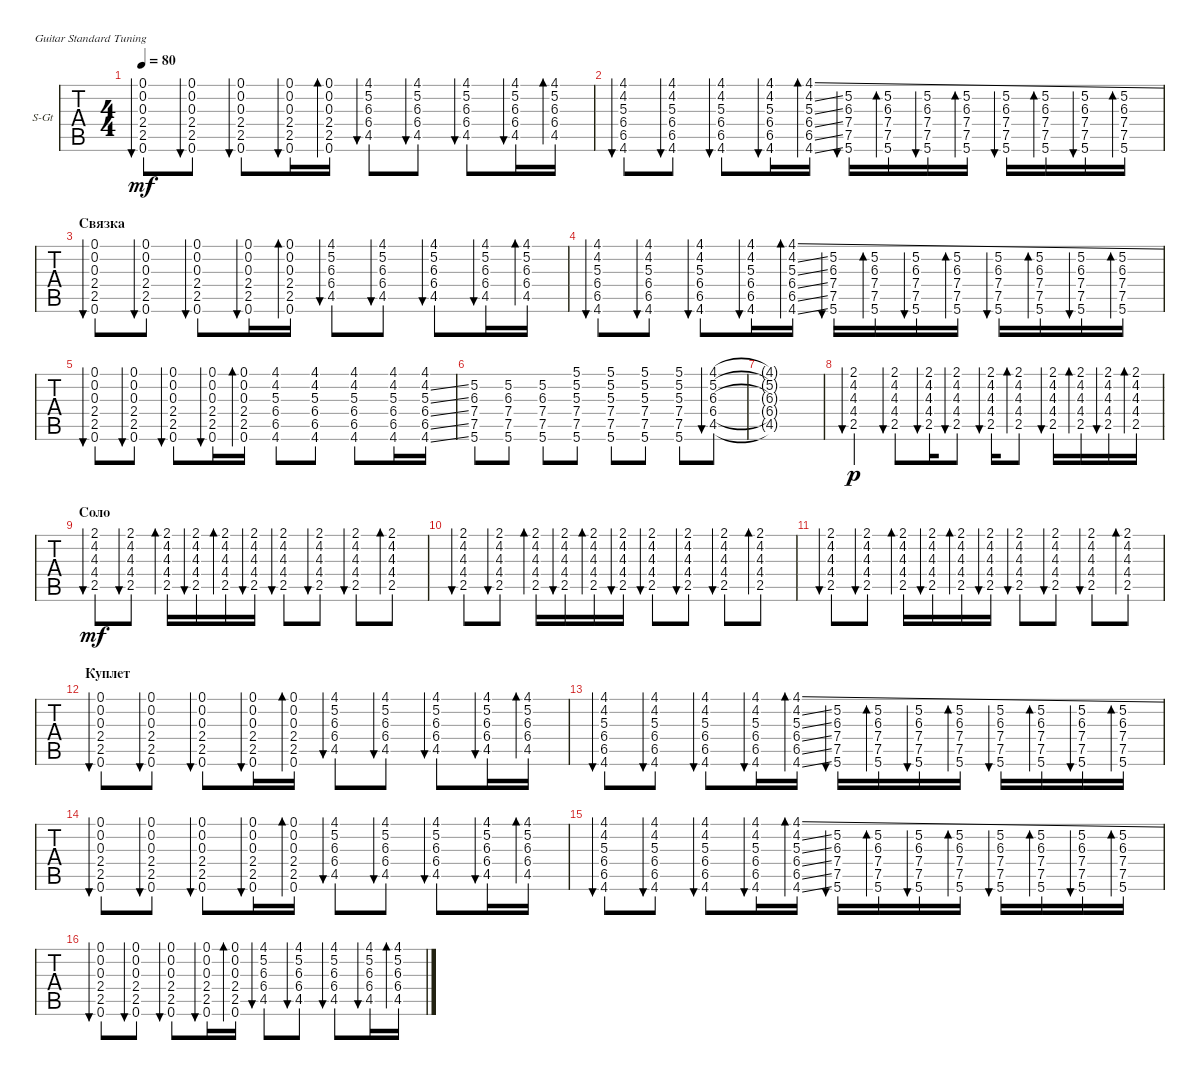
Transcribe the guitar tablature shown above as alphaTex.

\defaultSystemsLayout 4
\bracketExtendMode groupsimilarinstruments
\firstSystemTrackNameOrientation horizontal
\otherSystemsTrackNameOrientation horizontal
\track ("Acoustic Guitar" "S-Gt") {instrument acousticguitarsteel}
\staff {tabs}
\tuning (E4 B3 G3 D3 A2 E2)
\ts (4 4)
\tempo 80
\clef g2
\ks c
(0.6 2.5 2.4 0.3 0.2 0.1).8{bu 30 dy mf} (0.6 2.5 2.4 0.3 0.2 0.1).8{bu 30} (0.6 2.5 2.4 0.3 0.2 0.1).8{bu 30} (0.6 2.5 2.4 0.3 0.2 0.1).16{bu 30} (0.6 2.5 2.4 0.3 0.2 0.1).16{bd 30} (4.5 6.4 6.3 5.2 4.1).8{bu 30} (4.5 6.4 6.3 5.2 4.1).8{bu 30} (4.5 6.4 6.3 5.2 4.1).8{bu 30} (4.5 6.4 6.3 5.2 4.1).16{bu 30} (4.5 6.4 6.3 5.2 4.1).16{bd 30} |
(4.6 6.5 6.4 5.3 4.2 4.1).8{bu 30} (4.6 6.5 6.4 5.3 4.2 4.1).8{bu 30} (4.6 6.5 6.4 5.3 4.2 4.1).8{bu 30} (4.6 6.5 6.4 5.3 4.2 4.1).16{bu 30} (4.6{ss} 6.5{ss} 6.4{ss} 5.3{ss} 4.2{ss} 4.1{ss}).16{bd 30} (5.6 7.5 7.4 6.3 5.2).16{bu 30} (5.6 7.5 7.4 6.3 5.2).16{bd 30} (5.6 7.5 7.4 6.3 5.2).16{bu 30} (5.6 7.5 7.4 6.3 5.2).16{bd 30} (5.6 7.5 7.4 6.3 5.2).16{bu 30} (5.6 7.5 7.4 6.3 5.2).16{bd 30} (5.6 7.5 7.4 6.3 5.2).16{bu 30} (5.6 7.5 7.4 6.3 5.2).16{bd 30} |
\section ("" "Связка")
(0.6 2.5 2.4 0.3 0.2 0.1).8{bu 30} (0.6 2.5 2.4 0.3 0.2 0.1).8{bu 30} (0.6 2.5 2.4 0.3 0.2 0.1).8{bu 30} (0.6 2.5 2.4 0.3 0.2 0.1).16{bu 30} (0.6 2.5 2.4 0.3 0.2 0.1).16{bd 30} (4.5 6.4 6.3 5.2 4.1).8{bu 30} (4.5 6.4 6.3 5.2 4.1).8{bu 30} (4.5 6.4 6.3 5.2 4.1).8{bu 30} (4.5 6.4 6.3 5.2 4.1).16{bu 30} (4.5 6.4 6.3 5.2 4.1).16{bd 30} |
(4.6 6.5 6.4 5.3 4.2 4.1).8{bu 30} (4.6 6.5 6.4 5.3 4.2 4.1).8{bu 30} (4.6 6.5 6.4 5.3 4.2 4.1).8{bu 30} (4.6 6.5 6.4 5.3 4.2 4.1).16{bu 30} (4.6{ss} 6.5{ss} 6.4{ss} 5.3{ss} 4.2{ss} 4.1{ss}).16{bd 30} (5.6 7.5 7.4 6.3 5.2).16{bu 30} (5.6 7.5 7.4 6.3 5.2).16{bd 30} (5.6 7.5 7.4 6.3 5.2).16{bu 30} (5.6 7.5 7.4 6.3 5.2).16{bd 30} (5.6 7.5 7.4 6.3 5.2).16{bu 30} (5.6 7.5 7.4 6.3 5.2).16{bd 30} (5.6 7.5 7.4 6.3 5.2).16{bu 30} (5.6 7.5 7.4 6.3 5.2).16{bd 30} |
(0.6 2.5 2.4 0.3 0.2 0.1).8{bu 30} (0.6 2.5 2.4 0.3 0.2 0.1).8{bu 30} (0.6 2.5 2.4 0.3 0.2 0.1).8{bu 30} (0.6 2.5 2.4 0.3 0.2 0.1).16{bu 30} (0.6 2.5 2.4 0.3 0.2 0.1).16{bd 30} (4.6 6.5 6.4 5.3 4.2 4.1).8 (4.6 6.5 6.4 5.3 4.2 4.1).8 (4.6 6.5 6.4 5.3 4.2 4.1).8 (4.6 6.5 6.4 5.3 4.2 4.1).16 (4.6{ss} 6.5{ss} 6.4{ss} 5.3{ss} 4.2{ss} 4.1).16 |
(5.6 7.5 7.4 6.3 5.2).8 (5.6 7.5 7.4 6.3 5.2).8 (5.6 7.5 7.4 6.3 5.2).8 (5.6 7.5 7.4 5.3 5.2 5.1).8 (5.6 7.5 7.4 5.3 5.2 5.1).8 (5.6 7.5 7.4 5.3 5.2 5.1).8 (5.6 7.5 7.4 5.3 5.2 5.1).8 (4.5 6.4 6.3 5.2 4.1).8{bu 30} |
(4.5{t} 6.4{t} 6.3{t} 5.2{t} 4.1{t}).1 |
(2.5 4.4 4.3 4.2 2.1).4{bu 30 dy p} (2.5 4.4 4.3 4.2 2.1).8{bu 30} (2.5 4.4 4.3 4.2 2.1).16{bu 30} (2.5 4.4 4.3 4.2 2.1).8{bu 30} (2.5 4.4 4.3 4.2 2.1).16{bu 30} (2.5 4.4 4.3 4.2 2.1).8{bd 30} (2.5 4.4 4.3 4.2 2.1).16{bu 30} (2.5 4.4 4.3 4.2 2.1).16{bd 30} (2.5 4.4 4.3 4.2 2.1).16{bu 30} (2.5 4.4 4.3 4.2 2.1).16{bd 30} |
\section ("" "Соло")
(2.5 4.4 4.3 4.2 2.1).8{bu 30 dy mf} (2.5 4.4 4.3 4.2 2.1).8{bu 30} (2.5 4.4 4.3 4.2 2.1).16{bd 30} (2.5 4.4 4.3 4.2 2.1).16{bu 30} (2.5 4.4 4.3 4.2 2.1).16{bd 30} (2.5 4.4 4.3 4.2 2.1).16{bu 30} (2.5 4.4 4.3 4.2 2.1).8{bu 30} (2.5 4.4 4.3 4.2 2.1).8{bu 30} (2.5 4.4 4.3 4.2 2.1).8{bu 30} (2.5 4.4 4.3 4.2 2.1).8{bd 30} |
(2.5 4.4 4.3 4.2 2.1).8{bu 30} (2.5 4.4 4.3 4.2 2.1).8{bu 30} (2.5 4.4 4.3 4.2 2.1).16{bd 30} (2.5 4.4 4.3 4.2 2.1).16{bu 30} (2.5 4.4 4.3 4.2 2.1).16{bd 30} (2.5 4.4 4.3 4.2 2.1).16{bu 30} (2.5 4.4 4.3 4.2 2.1).8{bu 30} (2.5 4.4 4.3 4.2 2.1).8{bu 30} (2.5 4.4 4.3 4.2 2.1).8{bu 30} (2.5 4.4 4.3 4.2 2.1).8{bd 30} |
(2.5 4.4 4.3 4.2 2.1).8{bu 30} (2.5 4.4 4.3 4.2 2.1).8{bu 30} (2.5 4.4 4.3 4.2 2.1).16{bd 30} (2.5 4.4 4.3 4.2 2.1).16{bu 30} (2.5 4.4 4.3 4.2 2.1).16{bd 30} (2.5 4.4 4.3 4.2 2.1).16{bu 30} (2.5 4.4 4.3 4.2 2.1).8{bu 30} (2.5 4.4 4.3 4.2 2.1).8{bu 30} (2.5 4.4 4.3 4.2 2.1).8{bu 30} (2.5 4.4 4.3 4.2 2.1).8{bd 30} |
\section ("" "Куплет")
(0.6 2.5 2.4 0.3 0.2 0.1).8{bu 30} (0.6 2.5 2.4 0.3 0.2 0.1).8{bu 30} (0.6 2.5 2.4 0.3 0.2 0.1).8{bu 30} (0.6 2.5 2.4 0.3 0.2 0.1).16{bu 30} (0.6 2.5 2.4 0.3 0.2 0.1).16{bd 30} (4.5 6.4 6.3 5.2 4.1).8{bu 30} (4.5 6.4 6.3 5.2 4.1).8{bu 30} (4.5 6.4 6.3 5.2 4.1).8{bu 30} (4.5 6.4 6.3 5.2 4.1).16{bu 30} (4.5 6.4 6.3 5.2 4.1).16{bd 30} |
(4.6 6.5 6.4 5.3 4.2 4.1).8{bu 30} (4.6 6.5 6.4 5.3 4.2 4.1).8{bu 30} (4.6 6.5 6.4 5.3 4.2 4.1).8{bu 30} (4.6 6.5 6.4 5.3 4.2 4.1).16{bu 30} (4.6{ss} 6.5{ss} 6.4{ss} 5.3{ss} 4.2{ss} 4.1{ss}).16{bd 30} (5.6 7.5 7.4 6.3 5.2).16{bu 30} (5.6 7.5 7.4 6.3 5.2).16{bd 30} (5.6 7.5 7.4 6.3 5.2).16{bu 30} (5.6 7.5 7.4 6.3 5.2).16{bd 30} (5.6 7.5 7.4 6.3 5.2).16{bu 30} (5.6 7.5 7.4 6.3 5.2).16{bd 30} (5.6 7.5 7.4 6.3 5.2).16{bu 30} (5.6 7.5 7.4 6.3 5.2).16{bd 30} |
(0.6 2.5 2.4 0.3 0.2 0.1).8{bu 30} (0.6 2.5 2.4 0.3 0.2 0.1).8{bu 30} (0.6 2.5 2.4 0.3 0.2 0.1).8{bu 30} (0.6 2.5 2.4 0.3 0.2 0.1).16{bu 30} (0.6 2.5 2.4 0.3 0.2 0.1).16{bd 30} (4.5 6.4 6.3 5.2 4.1).8{bu 30} (4.5 6.4 6.3 5.2 4.1).8{bu 30} (4.5 6.4 6.3 5.2 4.1).8{bu 30} (4.5 6.4 6.3 5.2 4.1).16{bu 30} (4.5 6.4 6.3 5.2 4.1).16{bd 30} |
(4.6 6.5 6.4 5.3 4.2 4.1).8{bu 30} (4.6 6.5 6.4 5.3 4.2 4.1).8{bu 30} (4.6 6.5 6.4 5.3 4.2 4.1).8{bu 30} (4.6 6.5 6.4 5.3 4.2 4.1).16{bu 30} (4.6{ss} 6.5{ss} 6.4{ss} 5.3{ss} 4.2{ss} 4.1{ss}).16{bd 30} (5.6 7.5 7.4 6.3 5.2).16{bu 30} (5.6 7.5 7.4 6.3 5.2).16{bd 30} (5.6 7.5 7.4 6.3 5.2).16{bu 30} (5.6 7.5 7.4 6.3 5.2).16{bd 30} (5.6 7.5 7.4 6.3 5.2).16{bu 30} (5.6 7.5 7.4 6.3 5.2).16{bd 30} (5.6 7.5 7.4 6.3 5.2).16{bu 30} (5.6 7.5 7.4 6.3 5.2).16{bd 30} |
(0.6 2.5 2.4 0.3 0.2 0.1).8{bu 30} (0.6 2.5 2.4 0.3 0.2 0.1).8{bu 30} (0.6 2.5 2.4 0.3 0.2 0.1).8{bu 30} (0.6 2.5 2.4 0.3 0.2 0.1).16{bu 30} (0.6 2.5 2.4 0.3 0.2 0.1).16{bd 30} (4.5 6.4 6.3 5.2 4.1).8{bu 30} (4.5 6.4 6.3 5.2 4.1).8{bu 30} (4.5 6.4 6.3 5.2 4.1).8{bu 30} (4.5 6.4 6.3 5.2 4.1).16{bu 30} (4.5 6.4 6.3 5.2 4.1).16{bd 30}
